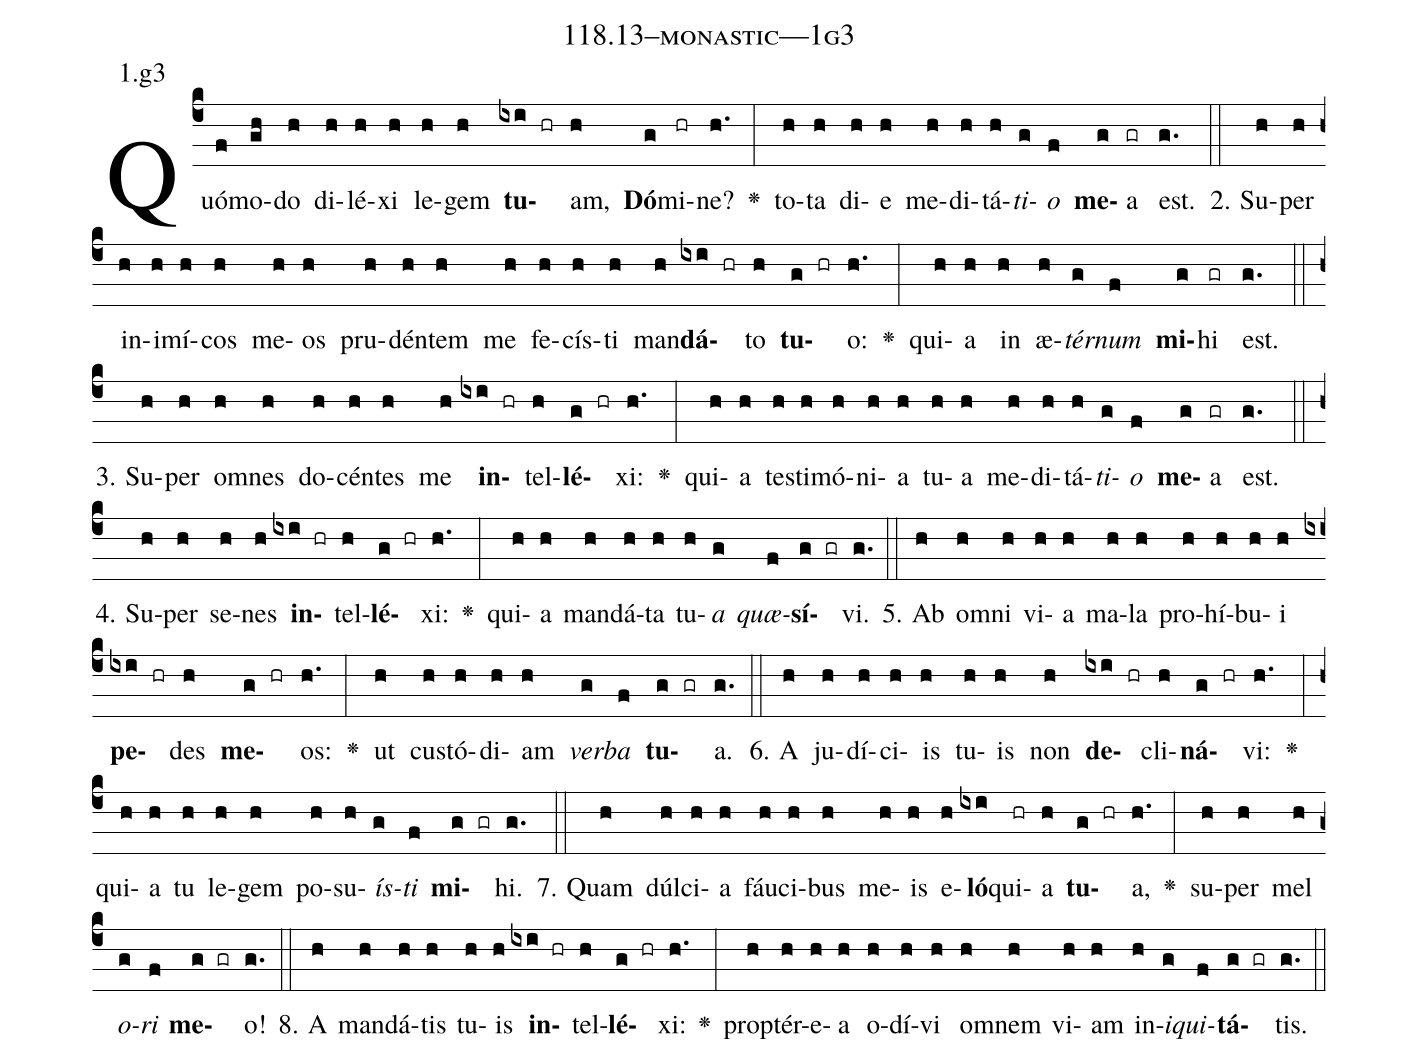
name: 118.13--monastic---1g3;
annotation: 1.g3;
%%
(c4)Quó(f)mo(gh)do(h) di(h)lé(h)xi(h) le(h)gem(h) <b>tu</b>(ixi hr)am,(h) <b>Dó</b>(g)mi(hr)ne?(h.) <v>\greheightstar</v>(:) to(h)ta(h) di(h)e(h) me(h)di(h)tá(h)<i>ti</i>(g)<i>o</i>(f) <b>me</b>(g)a(gr) est.(g.) (::)
2. Su(h)per(h) in(h)i(h)mí(h)cos(h) me(h)os(h) pru(h)dén(h)tem(h) me(h) fe(h)cís(h)ti(h) man(h)<b>dá</b>(ixi hr)to(h) <b>tu</b>(g hr)o:(h.) <v>\greheightstar</v>(:) qui(h)a(h) in(h) æ(h)<i>tér</i>(g)<i>num</i>(f) <b>mi</b>(g)hi(gr) est.(g.) (::)
3. Su(h)per(h) om(h)nes(h) do(h)cén(h)tes(h) me(h) <b>in</b>(ixi hr)tel(h)<b>lé</b>(g hr)xi:(h.) <v>\greheightstar</v>(:) qui(h)a(h) tes(h)ti(h)mó(h)ni(h)a(h) tu(h)a(h) me(h)di(h)tá(h)<i>ti</i>(g)<i>o</i>(f) <b>me</b>(g)a(gr) est.(g.) (::)
4. Su(h)per(h) se(h)nes(h) <b>in</b>(ixi hr)tel(h)<b>lé</b>(g hr)xi:(h.) <v>\greheightstar</v>(:) qui(h)a(h) man(h)dá(h)ta(h) tu(h)<i>a</i>(g) <i>quæ</i>(f)<b>sí</b>(g gr)vi.(g.) (::)
5. Ab(h) om(h)ni(h) vi(h)a(h) ma(h)la(h) pro(h)hí(h)bu(h)i(h) <b>pe</b>(ixi hr)des(h) <b>me</b>(g hr)os:(h.) <v>\greheightstar</v>(:) ut(h) cus(h)tó(h)di(h)am(h) <i>ver</i>(g)<i>ba</i>(f) <b>tu</b>(g gr)a.(g.) (::)
6. A(h) ju(h)dí(h)ci(h)is(h) tu(h)is(h) non(h) <b>de</b>(ixi hr)cli(h)<b>ná</b>(g hr)vi:(h.) <v>\greheightstar</v>(:) qui(h)a(h) tu(h) le(h)gem(h) po(h)su(h)<i>ís</i>(g)<i>ti</i>(f) <b>mi</b>(g gr)hi.(g.) (::)
7. Quam(h) dúl(h)ci(h)a(h) fáu(h)ci(h)bus(h) me(h)is(h) e(h)<b>ló</b>(ixi)qui(hr)a(h) <b>tu</b>(g hr)a,(h.) <v>\greheightstar</v>(:) su(h)per(h) mel(h) <i>o</i>(g)<i>ri</i>(f) <b>me</b>(g gr)o!(g.) (::)
8. A(h) man(h)dá(h)tis(h) tu(h)is(h) <b>in</b>(ixi hr)tel(h)<b>lé</b>(g hr)xi:(h.) <v>\greheightstar</v>(:) prop(h)tér(h)e(h)a(h) o(h)dí(h)vi(h) om(h)nem(h) vi(h)am(h) in(h)<i>i</i>(g)<i>qui</i>(f)<b>tá</b>(g gr)tis.(g.) (::)
